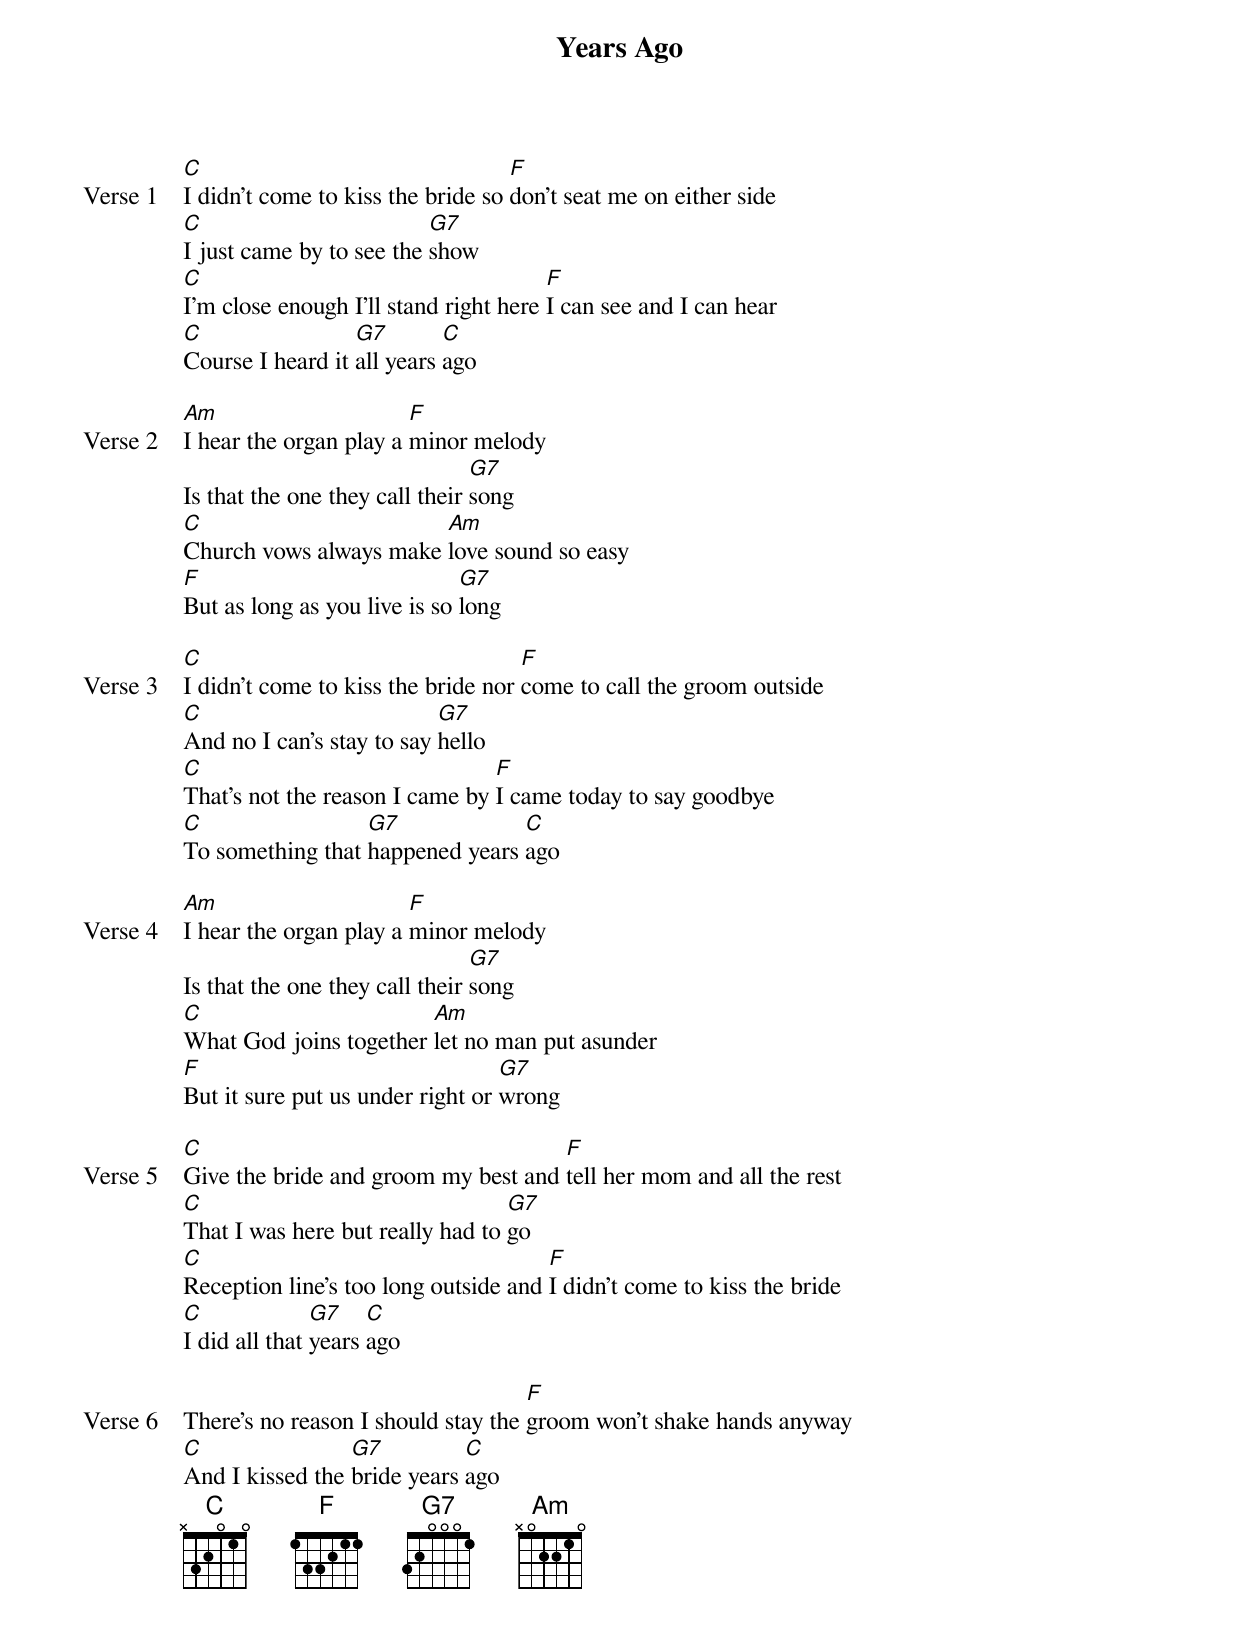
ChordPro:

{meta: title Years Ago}
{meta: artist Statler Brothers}
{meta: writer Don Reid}

{start_of_verse: Verse 1}
[C]I didn't come to kiss the bride so [F]don't seat me on either side
[C]I just came by to see the [G7]show
[C]I'm close enough I'll stand right here [F]I can see and I can hear
[C]Course I heard it [G7]all years [C]ago
{end_of_verse}

{start_of_verse: Verse 2}
[Am]I hear the organ play a [F]minor melody
Is that the one they call their [G7]song
[C]Church vows always make [Am]love sound so easy
[F]But as long as you live is so [G7]long
{end_of_verse}

{start_of_verse: Verse 3}
[C]I didn't come to kiss the bride nor [F]come to call the groom outside
[C]And no I can's stay to say [G7]hello
[C]That's not the reason I came by [F]I came today to say goodbye
[C]To something that [G7]happened years [C]ago
{end_of_verse}

{start_of_verse: Verse 4}
[Am]I hear the organ play a [F]minor melody
Is that the one they call their [G7]song
[C]What God joins together [Am]let no man put asunder
[F]But it sure put us under right or [G7]wrong
{end_of_verse}

{start_of_verse: Verse 5}
[C]Give the bride and groom my best and [F]tell her mom and all the rest
[C]That I was here but really had to [G7]go
[C]Reception line's too long outside and [F]I didn't come to kiss the bride
[C]I did all that [G7]years [C]ago
{end_of_verse}

{start_of_verse: Verse 6}
There's no reason I should stay the [F]groom won't shake hands anyway
[C]And I kissed the [G7]bride years [C]ago
{end_of_verse}
